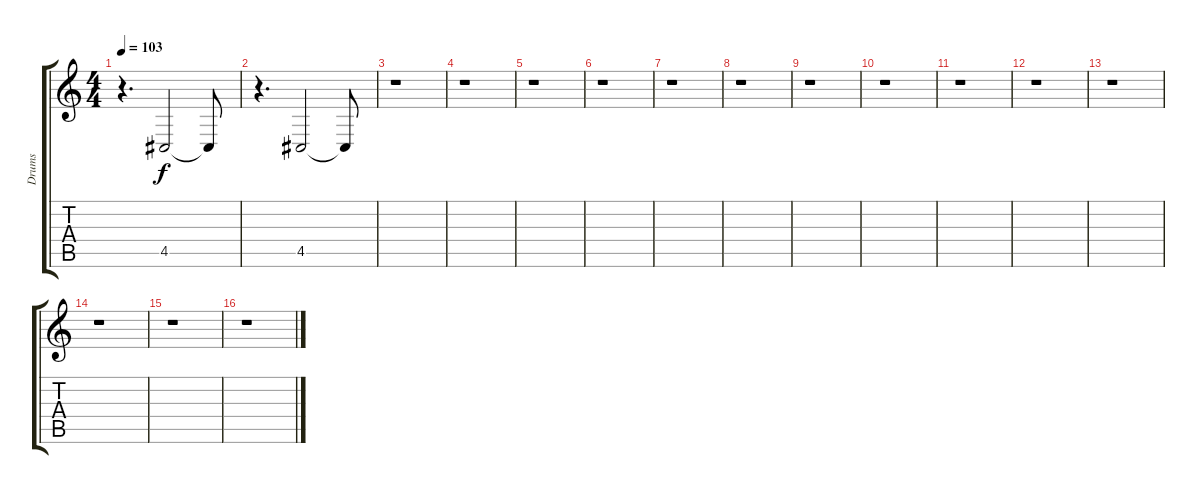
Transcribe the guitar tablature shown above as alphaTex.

\track ("Drums" "Drums") {instrument sitar}
\staff {score tabs}
\tuning (E4 B3 G3 D3 A2 E2) {hide}
\ts (4 4)
\tempo 103
\clef g2
\ks c
r.4{d dy f} 4.5.2 4.5{t}.8 |
r.4{d} 4.5.2 4.5{t}.8 |
r.1 |
r.1 |
r.1 |
r.1 |
r.1 |
r.1 |
r.1 |
r.1 |
r.1 |
r.1 |
r.1 |
r.1 |
r.1 |
r.1
